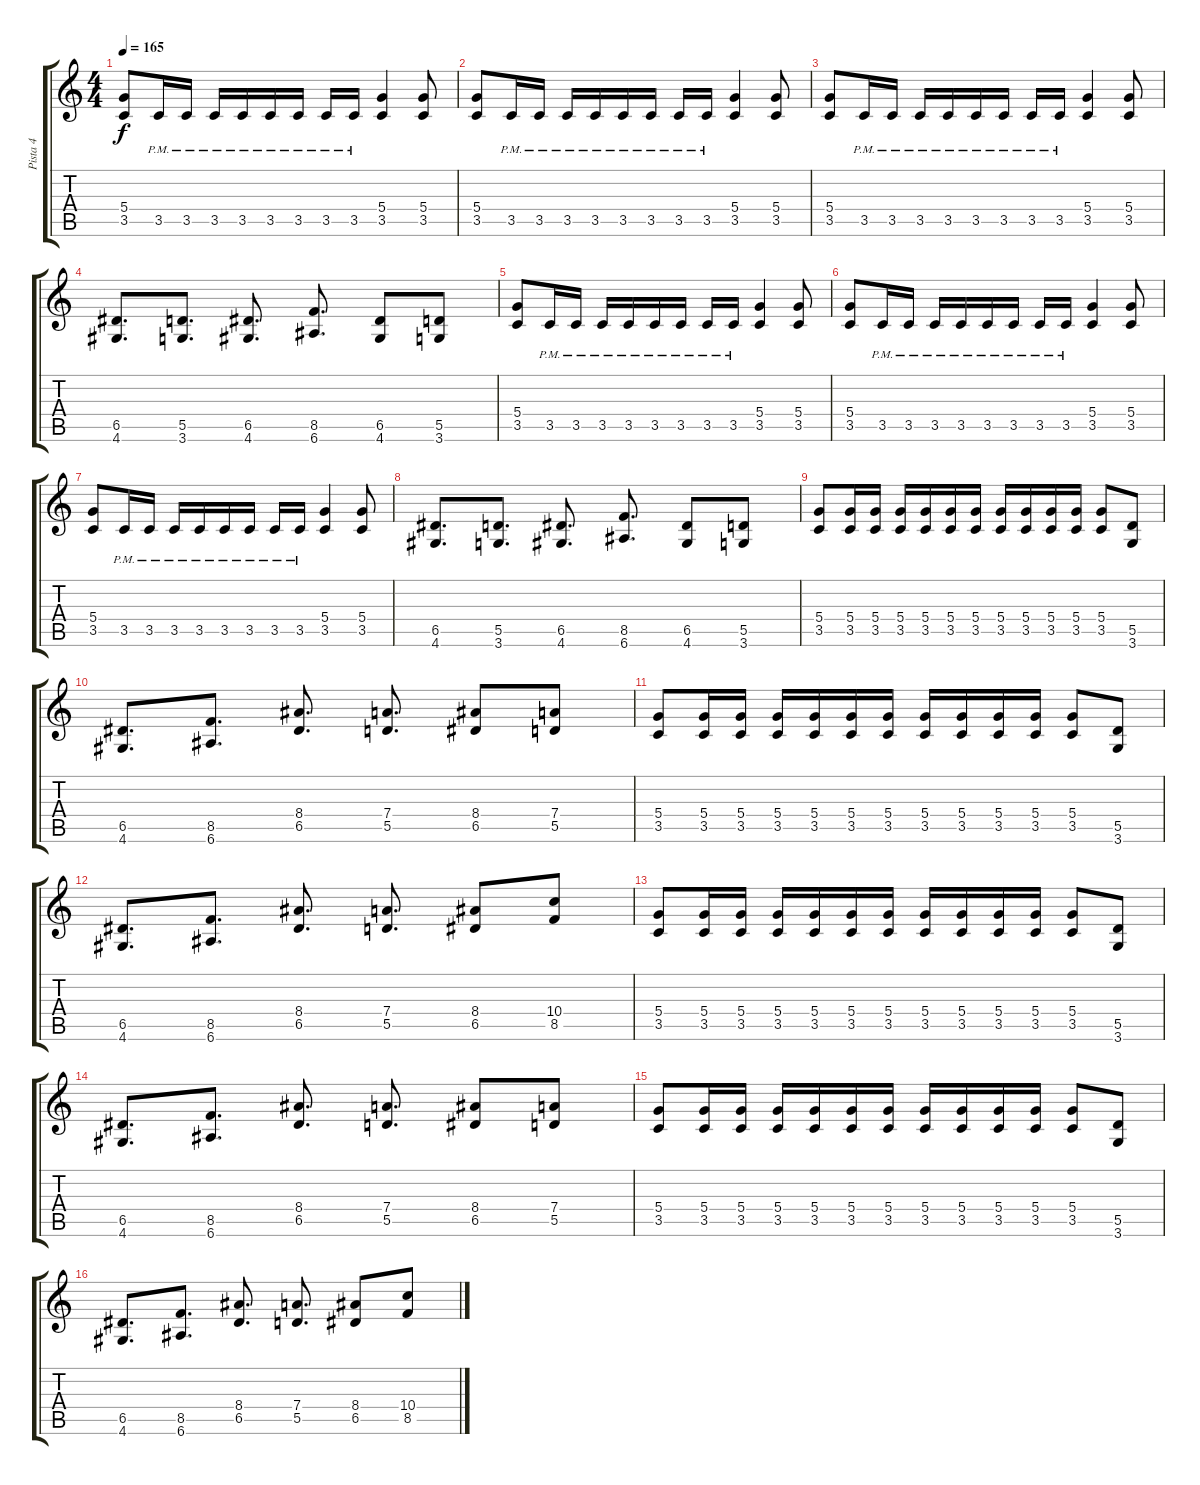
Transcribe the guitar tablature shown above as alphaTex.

\track ("Pista 4" "Pista 4") {instrument distortionguitar}
\staff {score tabs}
\tuning (E4 B3 G3 D3 A2 E2) {hide}
\ts (4 4)
\tempo 165
\clef g2
\ks c
(5.4 3.5).8{dy f} 3.5{pm}.16 3.5{pm}.16 3.5{pm}.16 3.5{pm}.16 3.5{pm}.16 3.5{pm}.16 3.5{pm}.16 3.5{pm}.16 (5.4 3.5).4 (5.4 3.5).8 |
(5.4 3.5).8 3.5{pm}.16 3.5{pm}.16 3.5{pm}.16 3.5{pm}.16 3.5{pm}.16 3.5{pm}.16 3.5{pm}.16 3.5{pm}.16 (5.4 3.5).4 (5.4 3.5).8 |
(5.4 3.5).8 3.5{pm}.16 3.5{pm}.16 3.5{pm}.16 3.5{pm}.16 3.5{pm}.16 3.5{pm}.16 3.5{pm}.16 3.5{pm}.16 (5.4 3.5).4 (5.4 3.5).8 |
(6.5 4.6).8{d} (5.5 3.6).8{d} (6.5 4.6).8{d} (8.5 6.6).8{d} (6.5 4.6).8 (5.5 3.6).8 |
(5.4 3.5).8 3.5{pm}.16 3.5{pm}.16 3.5{pm}.16 3.5{pm}.16 3.5{pm}.16 3.5{pm}.16 3.5{pm}.16 3.5{pm}.16 (5.4 3.5).4 (5.4 3.5).8 |
(5.4 3.5).8 3.5{pm}.16 3.5{pm}.16 3.5{pm}.16 3.5{pm}.16 3.5{pm}.16 3.5{pm}.16 3.5{pm}.16 3.5{pm}.16 (5.4 3.5).4 (5.4 3.5).8 |
(5.4 3.5).8 3.5{pm}.16 3.5{pm}.16 3.5{pm}.16 3.5{pm}.16 3.5{pm}.16 3.5{pm}.16 3.5{pm}.16 3.5{pm}.16 (5.4 3.5).4 (5.4 3.5).8 |
(6.5 4.6).8{d} (5.5 3.6).8{d} (6.5 4.6).8{d} (8.5 6.6).8{d} (6.5 4.6).8 (5.5 3.6).8 |
(5.4 3.5).8 (5.4 3.5).16 (5.4 3.5).16 (5.4 3.5).16 (5.4 3.5).16 (5.4 3.5).16 (5.4 3.5).16 (5.4 3.5).16 (5.4 3.5).16 (5.4 3.5).16 (5.4 3.5).16 (5.4 3.5).8 (5.5 3.6).8 |
(6.5 4.6).8{d} (8.5 6.6).8{d} (8.4 6.5).8{d} (7.4 5.5).8{d} (8.4 6.5).8 (7.4 5.5).8 |
(5.4 3.5).8 (5.4 3.5).16 (5.4 3.5).16 (5.4 3.5).16 (5.4 3.5).16 (5.4 3.5).16 (5.4 3.5).16 (5.4 3.5).16 (5.4 3.5).16 (5.4 3.5).16 (5.4 3.5).16 (5.4 3.5).8 (5.5 3.6).8 |
(6.5 4.6).8{d} (8.5 6.6).8{d} (8.4 6.5).8{d} (7.4 5.5).8{d} (8.4 6.5).8 (10.4 8.5).8 |
(5.4 3.5).8 (5.4 3.5).16 (5.4 3.5).16 (5.4 3.5).16 (5.4 3.5).16 (5.4 3.5).16 (5.4 3.5).16 (5.4 3.5).16 (5.4 3.5).16 (5.4 3.5).16 (5.4 3.5).16 (5.4 3.5).8 (5.5 3.6).8 |
(6.5 4.6).8{d} (8.5 6.6).8{d} (8.4 6.5).8{d} (7.4 5.5).8{d} (8.4 6.5).8 (7.4 5.5).8 |
(5.4 3.5).8 (5.4 3.5).16 (5.4 3.5).16 (5.4 3.5).16 (5.4 3.5).16 (5.4 3.5).16 (5.4 3.5).16 (5.4 3.5).16 (5.4 3.5).16 (5.4 3.5).16 (5.4 3.5).16 (5.4 3.5).8 (5.5 3.6).8 |
(6.5 4.6).8{d} (8.5 6.6).8{d} (8.4 6.5).8{d} (7.4 5.5).8{d} (8.4 6.5).8 (10.4 8.5).8
